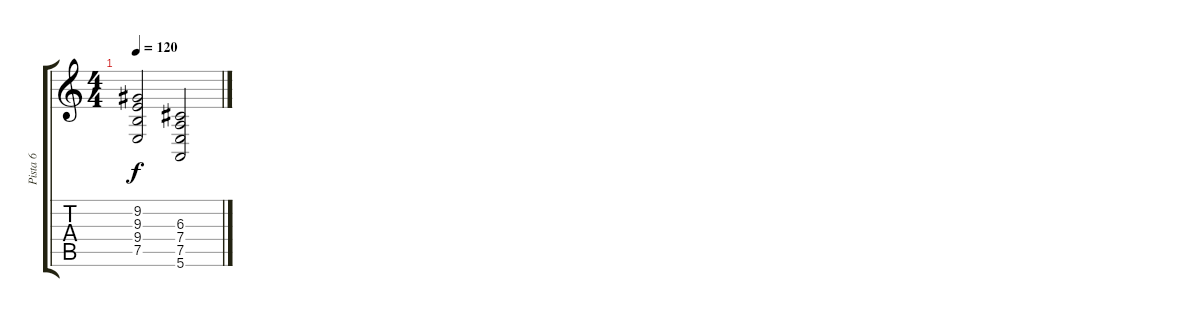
\track ("Pista 6" "Pista 6") {instrument acousticgrandpiano}
\staff {score tabs}
\tuning (E4 B3 G3 D3 A2 E2) {hide}
\ts (4 4)
\tempo 120
\clef g2
\ks c
(9.2 9.3 9.4 7.5).2{dy f} (6.3 7.4 7.5 5.6).2
